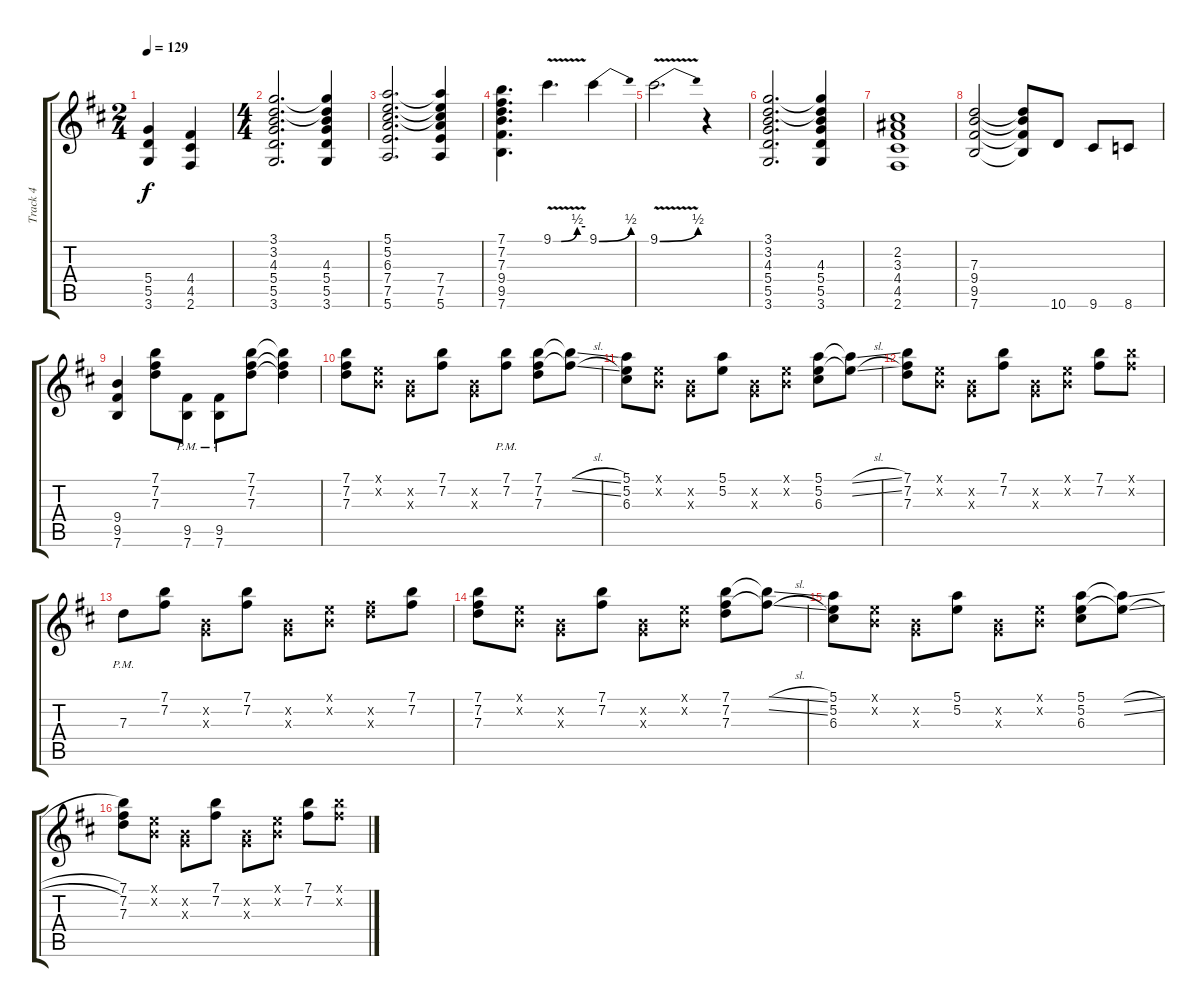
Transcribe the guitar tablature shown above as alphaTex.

\track ("Track 4" "Track 4") {instrument distortionguitar}
\staff {score tabs}
\tuning (E4 B3 G3 D3 A2 E2) {hide}
\ts (2 4)
\tempo 129
\clef g2
\ks bminor
(5.4 5.5 3.6).4{dy f} (4.4 4.5 2.6).4 |
\ts (4 4)
(3.1 3.2 4.3 5.4 5.5 3.6).2{d} (3.1{t} 3.2{t} 4.3 5.4 5.5 3.6).4 |
(5.1 5.2 6.3 7.4 7.5 5.6).2{d} (5.1{t} 5.2{t} 6.3{t} 7.4 7.5 5.6).4 |
(7.1 7.2 7.3 9.4 9.5 7.6).4{d} 9.1{be (custom 0 0 15 0 45 2 60 2) v}.4{d} 9.1{be (bend 0 0 60 2)}.4 |
9.1{be (bend 0 0 60 2) v}.2{d} r.4 |
(3.1 3.2 4.3 5.4 5.5 3.6).2{d} (3.1{t} 3.2{t} 4.3 5.4 5.5 3.6).4 |
(2.2 3.3 4.4 4.5 2.6).1 |
(7.3 9.4 9.5 7.6).2 (7.3{t} 9.4{t} 9.5{t} 7.6{t}).8 10.6.8 9.6.8 8.6.8 |
(9.4 9.5 7.6).4 (7.1 7.2 7.3).8 (9.5{pm} 7.6).8 (9.5{pm} 7.6).8 (7.1 7.2 7.3).8 (7.1{t} 7.2{t} 7.3{t}).4 |
(7.1 7.2 7.3).8 (0.1{x} 0.2{x}).8 (0.2{x} 0.3{x}).8 (7.1 7.2).8 (0.2{x} 0.3{x}).8 (7.1{pm} 7.2{pm}).8 (7.1 7.2 7.3).8 (7.1{sl t} 7.2{sl t}).8 |
(5.1 5.2 6.3).8 (0.1{x} 0.2{x}).8 (0.2{x} 0.3{x}).8 (5.1 5.2).8 (0.2{x} 0.3{x}).8 (0.1{x} 0.2{x}).8 (5.1 5.2 6.3).8 (5.1{sl t} 5.2{sl t}).8 |
(7.1 7.2 7.3).8 (0.1{x} 0.2{x}).8 (0.2{x} 0.3{x}).8 (7.1 7.2).8 (0.2{x} 0.3{x}).8 (0.1{x} 0.2{x}).8 (7.1 7.2).8 (7.1{x} 7.2{x}).8 |
7.3{pm}.8 (7.1 7.2).8 (0.2{x} 0.3{x}).8 (7.1 7.2).8 (0.2{x} 0.3{x}).8 (0.1{x} 0.2{x}).8 (7.2{x} 7.3{x}).8 (7.1 7.2).8 |
(7.1 7.2 7.3).8 (0.1{x} 0.2{x}).8 (0.2{x} 0.3{x}).8 (7.1 7.2).8 (0.2{x} 0.3{x}).8 (0.1{x} 0.2{x}).8 (7.1 7.2 7.3).8 (7.1{sl t} 7.2{sl t}).8 |
(5.1 5.2 6.3).8 (0.1{x} 0.2{x}).8 (0.2{x} 0.3{x}).8 (5.1 5.2).8 (0.2{x} 0.3{x}).8 (0.1{x} 0.2{x}).8 (5.1 5.2 6.3).8 (5.1{sl t} 5.2{sl t}).8 |
(7.1 7.2 7.3).8 (0.1{x} 0.2{x}).8 (0.2{x} 0.3{x}).8 (7.1 7.2).8 (0.2{x} 0.3{x}).8 (0.1{x} 0.2{x}).8 (7.1 7.2).8 (7.1{x} 7.2{x}).8
